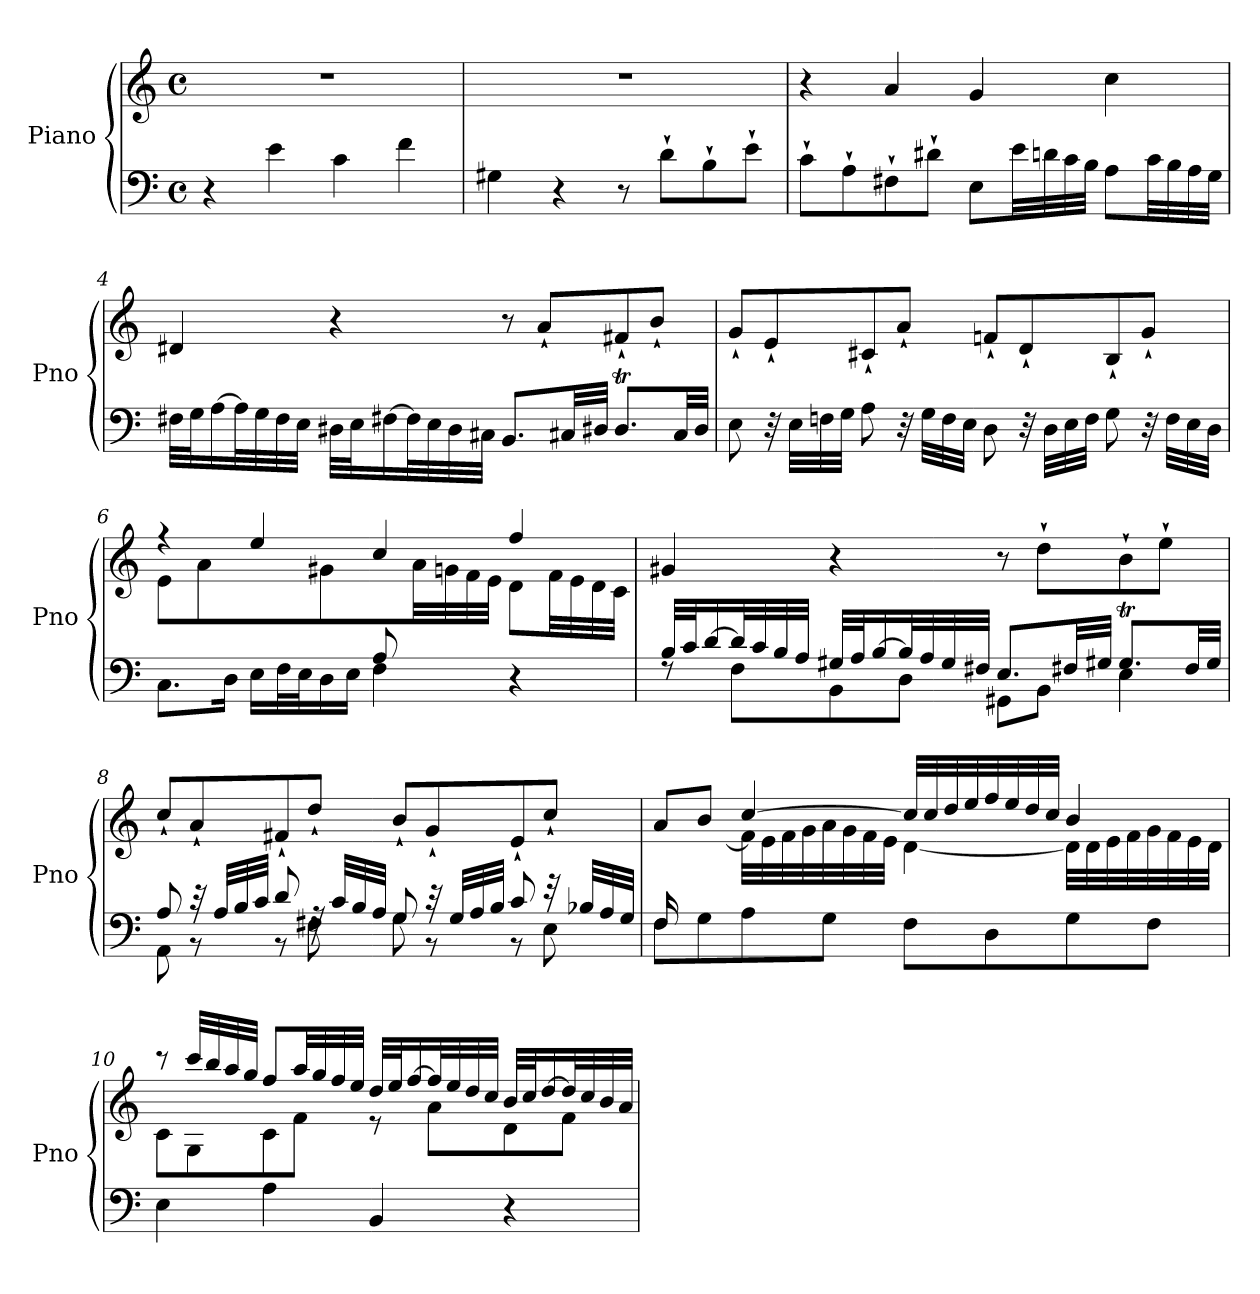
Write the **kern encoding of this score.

**kern	**kern
*part1	*part1
*staff2	*staff1
*I"Piano	*
*I'Pno	*
*clefF4	*clefG2
*k[]	*k[]
*M4/4	*M4/4
*met(c)	*met(c)
=1	=1
4r	1r
4e\	.
4c\	.
4f\	.
=2	=2
4G#X\	1r
4r	.
8r	.
8d`\L	.
8B`\	.
8e`\J	.
=3	=3
8c`\L	4r
8A`\	.
8F#X`\	4a/
8d#X`\J	.
8E\L	4g/
32e\LL	.
32dn\	.
32c\	.
32B\JJJ	.
8A\L	4cc\
32c\LL	.
32B\	.
32A\	.
32G\JJJ	.
!!LO:LB:g=z
=4	=4
32F#X\LLL	4d#X/
32G\J	.
[16A\	.
32A\L]	.
32G\	.
32F#\	.
32E\JJJ	.
32D#X\LLL	4r
32E\J	.
[16F#X\	.
32F#\L]	.
32E\	.
32D#\	.
32C#X\JJJ	.
8.BB/L	8r
.	8a`/L
32C#X/LL	.
32D#X/JJJ	.
8.D#t/L	8f#X`/
.	8b`/J
32C#/LL	.
32D#/JJJ	.
=5	=5
8E\	8g`/L
32r	8e`/
32E\LLL	.
32Fn\	.
32G\JJJ	.
8A\	8c#X`/
32r	8a`/J
32G\LLL	.
32F\	.
32E\JJJ	.
8D\	8fn`/L
32r	8d`/
32D\LLL	.
32E\	.
32F\JJJ	.
8G\	8B`/
32r	8g`/J
32F\LLL	.
32E\	.
32D\JJJ	.
!!LO:LB:g=z
=6	=6
*^	*^
2ryy	8.C\L	4r	8e\
.	.	.	4a\
.	16D\Jk	.	.
.	16E\LL	4ee/	.
.	32F\L	.	.
.	32E\J	.	.
.	16D\	.	8g#X\
.	16E\JJ	.	.
8A/L	4F\	4cc/	8ryy
4.ryy	.	.	32a\LL
.	.	.	32gn\
.	.	.	32f\
.	.	.	32e\JJJ
.	4r	4ff/	8d\L
.	.	.	32f\LL
.	.	.	32e\
.	.	.	32d\
.	.	.	32c\JJJ
*	*	*v	*v
=7	=7	=7
32B/LLL	8rF	4g#X/
32c/J	.	.
[16d/	.	.
32d/L]	8F\L	.
32c/	.	.
32B/	.	.
32A/JJJ	.	.
32G#X/LLL	8BB\	4r
32A/J	.	.
[16B/	.	.
32B/L]	8D\J	.
32A/	.	.
32G#/	.	.
32F#X/JJJ	.	.
8.E/L	8GG#X\L	8r
.	8BB\J	8dd`\L
32F#X/LL	.	.
32G#X/JJJ	.	.
8.G#t/L	4E\	8b`\
.	.	8ee`\J
32F#/LL	.	.
32G#/JJJ	.	.
!!LO:LB:g=z
=8	=8	=8
8A/	8AA\	8cc`/L
32r	8r	8a`/
32A/LLL	.	.
32B/	.	.
32c/JJJ	.	.
8d/	8r	8f#X`/
32rF	8F#X\	8dd`/J
32c/LLL	.	.
32B/	.	.
32A/JJJ	.	.
8G/	8G\	8b`/L
32r	8r	8g`/
32G/LLL	.	.
32A/	.	.
32B/JJJ	.	.
8c/	8r	8e`/
32r	8E\	8cc`/J
32B-X/LLL	.	.
32A/	.	.
32G/JJJ	.	.
=9	=9	=9
*	*	*^
16F/KL	8F\L	8a/L	16ryy
2...ryy	.	.	8f\
.	8G\	8b/J	.
.	.	.	[16f\Jk
.	8A\	[4cc/	32f\LLL]
.	.	.	32e\
.	.	.	32f\
.	.	.	32g\
.	8G\J	.	32a\
.	.	.	32g\
.	.	.	32f\
.	.	.	32e\JJJ
.	8F\L	32cc/LLL]	[4d\
.	.	32cc/	.
.	.	32dd/	.
.	.	32ee/	.
.	8D\	32ff/	.
.	.	32ee/	.
.	.	32dd/	.
.	.	32cc/JJJ	.
.	8G\	4b/	32d\LLL]
.	.	.	32d\
.	.	.	32e\
.	.	.	32f\
.	8F\J	.	32g\
.	.	.	32f\
.	.	.	32e\
.	.	.	32d\JJJ
*v	*v	*	*
!!LO:LB:g=z	!!
=10	=10	=10
4E\	8r	8c\L
.	32ccc/LLL	8G\
.	32bb/	.
.	32aa/	.
.	32gg/JJJ	.
4A\	8ff/L	8c\
.	32aa/LL	8f\J
.	32gg/	.
.	32ff/	.
.	32ee/JJJ	.
4BB/	32dd/LLL	8r
.	32ee/J	.
.	[16ff/	.
.	32ff/L]	8a\L
.	32ee/	.
.	32dd/	.
.	32cc/JJJ	.
4r	32b/LLL	8d\
.	32cc/J	.
.	[16dd/	.
.	32dd/L]	8f\J
.	32cc/	.
.	32b/	.
.	32a/JJJ	.
*	*v	*v
=	=
*-	*-
